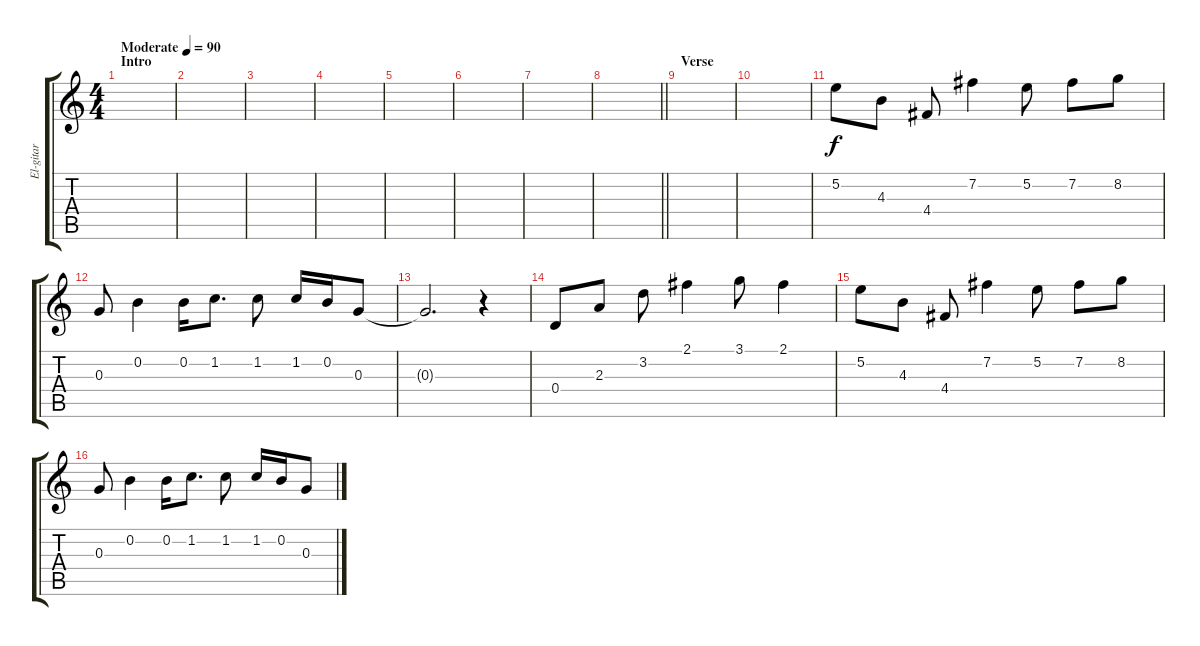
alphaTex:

\track ("El-gitar" "El-gitar") {instrument electricguitarjazz}
\staff {score tabs}
\tuning (E4 B3 G3 D3 A2 E2) {hide}
\ts (4 4)
\section ("" "Intro")
\tempo (90 "Moderate")
\clef g2
\ks c
|
|
|
|
|
|
|
\barLineRight lightlight
|
\section ("" "Verse")
|
|
5.2.8 4.3.8 4.4.8 7.2.4 5.2.8 7.2.8 8.2.8 |
0.3.8 0.2.4 0.2.16 1.2.8{d} 1.2.8 1.2.16 0.2.16 0.3.8 |
0.3{t}.2{d} r.4 |
0.4.8 2.3.8 3.2.8 2.1.4 3.1.8 2.1.4 |
5.2.8 4.3.8 4.4.8 7.2.4 5.2.8 7.2.8 8.2.8 |
0.3.8 0.2.4 0.2.16 1.2.8{d} 1.2.8 1.2.16 0.2.16 0.3.8
